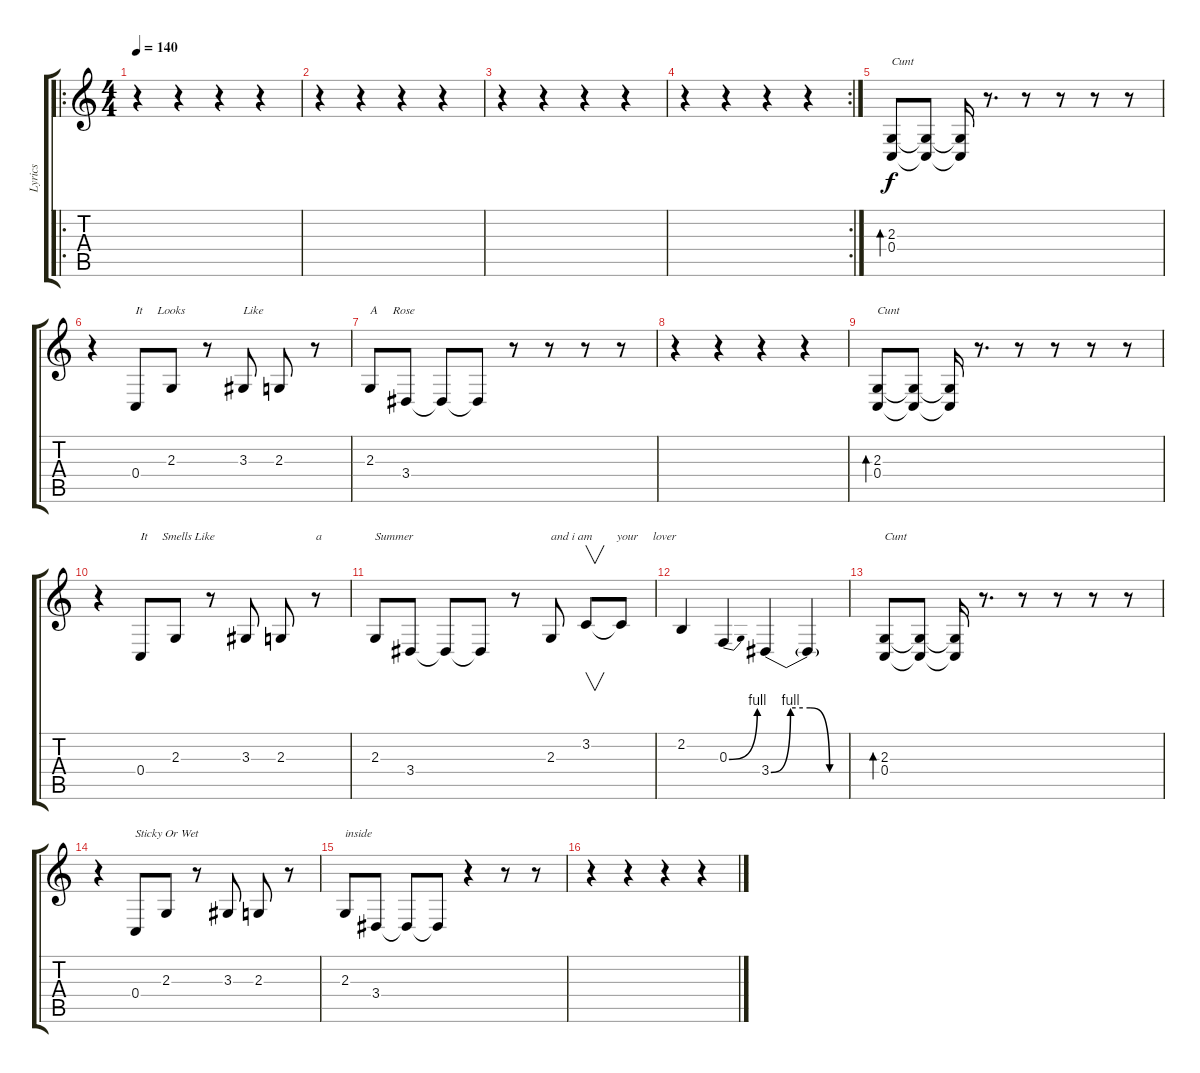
\track ("Lyrics" "Lyrics") {instrument lead2sawtooth}
\staff {score tabs}
\tuning (D4 A3 F3 C3 G2 C2) {hide}
\ro
\ts (4 4)
\tempo 140
\clef g2
\ks c
r.4{dy f} r.4 r.4 r.4 |
r.4 r.4 r.4 r.4 |
r.4 r.4 r.4 r.4 |
\rc 2
r.4 r.4 r.4 r.4 |
(2.3 0.4).8{bd 480 txt "Cunt"} (2.3{t} 0.4{t}).8 (2.3{t} 0.4{t}).16 r.8{d} r.8 r.8 r.8 r.8 |
r.4 0.4.8{txt "It     Looks"} 2.3.8 r.8 3.3.8{txt "Like"} 2.3.8 r.8 |
2.3.8{txt "A     Rose"} 3.4.8 3.4{t}.8 3.4{t}.8 r.8 r.8 r.8 r.8 |
r.4 r.4 r.4 r.4 |
(2.3 0.4).8{bd 480 txt "Cunt"} (2.3{t} 0.4{t}).8 (2.3{t} 0.4{t}).16 r.8{d} r.8 r.8 r.8 r.8 |
r.4 0.4.8{txt "It     Smells Like"} 2.3.8 r.8 3.3.8 2.3.8 r.8{txt "a"} |
2.3.8{txt "Summer"} 3.4.8 3.4{t}.8 3.4{t}.8 r.8 2.3.8{txt "and i am        your     lover"} 3.2.8{v} 3.2{t}.8 |
2.2.4 0.3{be (bend 0 0 60 4)}.4 3.4{be (custom 0 0 15 4 30 4 45 0 60 0)}.4 3.4{t}.4 |
(2.3 0.4).8{bd 480 txt "Cunt"} (2.3{t} 0.4{t}).8 (2.3{t} 0.4{t}).16 r.8{d} r.8 r.8 r.8 r.8 |
r.4 0.4.8{txt "Sticky Or Wet"} 2.3.8 r.8 3.3.8 2.3.8 r.8 |
2.3.8{txt "inside"} 3.4.8 3.4{t}.8 3.4{t}.8 r.4 r.8 r.8 |
r.4 r.4 r.4 r.4
